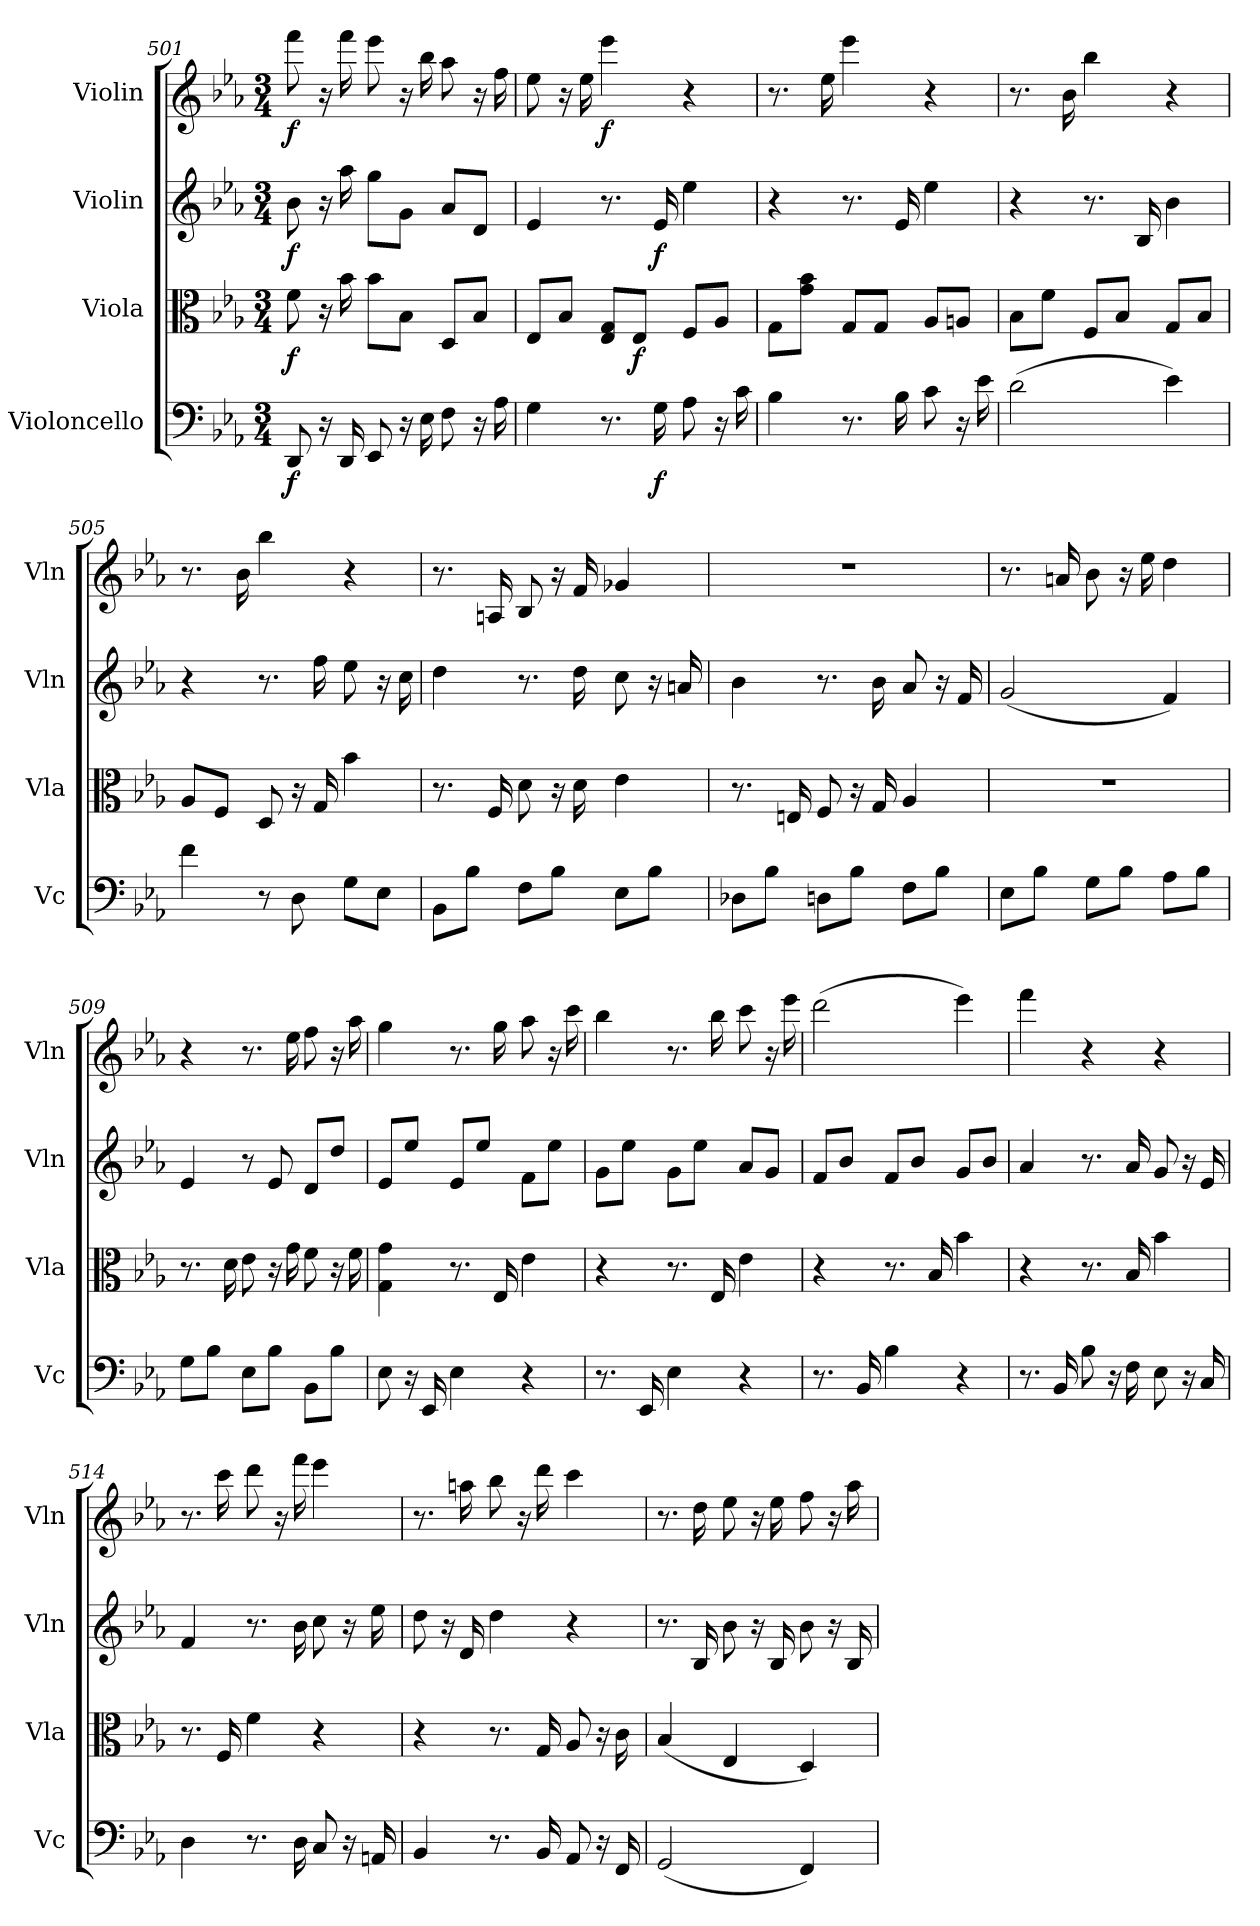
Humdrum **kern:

**kern	**dynam	**kern	**dynam	**kern	**dynam	**kern	**dynam
*part4	*part4	*part3	*part3	*part2	*part2	*part1	*part1
*staff4	*staff4	*staff3	*staff3	*staff2	*staff2	*staff1	*staff1
*I"Violoncello	*	*I"Viola	*	*I"Violin	*	*I"Violin	*
*I'Vc	*	*I'Vla	*	*I'Vln	*	*I'Vln	*
*clefF4	*	*clefC3	*	*clefG2	*	*clefG2	*
*k[b-e-a-]	*	*k[b-e-a-]	*	*k[b-e-a-]	*	*k[b-e-a-]	*
*E-:	*	*E-:	*	*E-:	*	*E-:	*
*M3/4	*	*M3/4	*	*M3/4	*	*M3/4	*
=501	=501	=501	=501	=501	=501	=501	=501
8DD	f	8f	f	8b-	f	8fff	f
16r	.	16r	.	16r	.	16r	.
16DD	.	16b-	.	16aa-	.	16fff	.
8EE-	.	8b-\L	.	8gg\L	.	8eee-	.
16r	.	8B-\J	.	8g\J	.	16r	.
16E-	.	.	.	.	.	16bb-	.
8F	.	8D/L	.	8a-/L	.	8aa-	.
16r	.	8B-/J	.	8d/J	.	16r	.
16A-	.	.	.	.	.	16ff	.
=502	=502	=502	=502	=502	=502	=502	=502
4G	.	8E-/L	.	4e-	.	8ee-	.
.	.	8B-/J	.	.	.	16r	.
.	.	.	.	.	.	16ee-	.
8.r	.	8E-/ 8G/L	.	8.r	.	4eee-	f
.	.	8E-/J	f	.	.	.	.
16G	f	.	.	16e-	f	.	.
8A-	.	8F/L	.	4ee-	.	4r	.
16r	.	8A-/J	.	.	.	.	.
16c	.	.	.	.	.	.	.
=503	=503	=503	=503	=503	=503	=503	=503
4B-	.	8G\L	.	4r	.	8.r	.
.	.	8g\ 8b-\J	.	.	.	.	.
.	.	.	.	.	.	16ee-	.
8.r	.	8G/L	.	8.r	.	4eee-	.
.	.	8G/J	.	.	.	.	.
16B-	.	.	.	16e-	.	.	.
8c	.	8A-/L	.	4ee-	.	4r	.
16r	.	8An/J	.	.	.	.	.
16e-	.	.	.	.	.	.	.
=504	=504	=504	=504	=504	=504	=504	=504
(2d	.	8B-\L	.	4r	.	8.r	.
.	.	8f\J	.	.	.	.	.
.	.	.	.	.	.	16b-	.
.	.	8F/L	.	8.r	.	4bb-	.
.	.	8B-/J	.	.	.	.	.
.	.	.	.	16B-	.	.	.
4e-)	.	8G/L	.	4b-	.	4r	.
.	.	8B-/J	.	.	.	.	.
=505	=505	=505	=505	=505	=505	=505	=505
4f	.	8A-/L	.	4r	.	8.r	.
.	.	8F/J	.	.	.	.	.
.	.	.	.	.	.	16b-	.
8r	.	8D	.	8.r	.	4bb-	.
8D	.	16r	.	.	.	.	.
.	.	16G	.	16ff	.	.	.
8G\L	.	4b-	.	8ee-	.	4r	.
8E-\J	.	.	.	16r	.	.	.
.	.	.	.	16cc	.	.	.
=506	=506	=506	=506	=506	=506	=506	=506
8BB-\L	.	8.r	.	4dd	.	8.r	.
8B-\J	.	.	.	.	.	.	.
.	.	16F	.	.	.	16An	.
8F\L	.	8d	.	8.r	.	8B-	.
8B-\J	.	16r	.	.	.	16r	.
.	.	16d	.	16dd	.	16f	.
8E-\L	.	4e-	.	8cc	.	4g-X	.
8B-\J	.	.	.	16r	.	.	.
.	.	.	.	16an	.	.	.
=507	=507	=507	=507	=507	=507	=507	=507
8D-X\L	.	8.r	.	4b-	.	2.r	.
8B-\J	.	.	.	.	.	.	.
.	.	16En	.	.	.	.	.
8Dn\L	.	8F	.	8.r	.	.	.
8B-\J	.	16r	.	.	.	.	.
.	.	16G	.	16b-	.	.	.
8F\L	.	4A-	.	8a-	.	.	.
8B-\J	.	.	.	16r	.	.	.
.	.	.	.	16f	.	.	.
=508	=508	=508	=508	=508	=508	=508	=508
8E-\L	.	2.r	.	(2g	.	8.r	.
8B-\J	.	.	.	.	.	.	.
.	.	.	.	.	.	16an	.
8G\L	.	.	.	.	.	8b-	.
8B-\J	.	.	.	.	.	16r	.
.	.	.	.	.	.	16ee-	.
8A-\L	.	.	.	4f)	.	4dd	.
8B-\J	.	.	.	.	.	.	.
=509	=509	=509	=509	=509	=509	=509	=509
8G\L	.	8.r	.	4e-	.	4r	.
8B-\J	.	.	.	.	.	.	.
.	.	16d	.	.	.	.	.
8E-\L	.	8e-	.	8r	.	8.r	.
8B-\J	.	16r	.	8e-	.	.	.
.	.	16g	.	.	.	16ee-	.
8BB-\L	.	8f	.	8d/L	.	8ff	.
8B-\J	.	16r	.	8dd/J	.	16r	.
.	.	16f	.	.	.	16aa-	.
=510	=510	=510	=510	=510	=510	=510	=510
8E-	.	4G 4g	.	8e-/L	.	4gg	.
16r	.	.	.	8ee-/J	.	.	.
16EE-	.	.	.	.	.	.	.
4E-	.	8.r	.	8e-/L	.	8.r	.
.	.	.	.	8ee-/J	.	.	.
.	.	16E-	.	.	.	16gg	.
4r	.	4e-	.	8f\L	.	8aa-	.
.	.	.	.	8ee-\J	.	16r	.
.	.	.	.	.	.	16ccc	.
=511	=511	=511	=511	=511	=511	=511	=511
8.r	.	4r	.	8g\L	.	4bb-	.
.	.	.	.	8ee-\J	.	.	.
16EE-	.	.	.	.	.	.	.
4E-	.	8.r	.	8g\L	.	8.r	.
.	.	.	.	8ee-\J	.	.	.
.	.	16E-	.	.	.	16bb-	.
4r	.	4e-	.	8a-/L	.	8ccc	.
.	.	.	.	8g/J	.	16r	.
.	.	.	.	.	.	16eee-	.
=512	=512	=512	=512	=512	=512	=512	=512
8.r	.	4r	.	8f/L	.	(2ddd	.
.	.	.	.	8b-/J	.	.	.
16BB-	.	.	.	.	.	.	.
4B-	.	8.r	.	8f/L	.	.	.
.	.	.	.	8b-/J	.	.	.
.	.	16B-	.	.	.	.	.
4r	.	4b-	.	8g/L	.	4eee-)	.
.	.	.	.	8b-/J	.	.	.
=513	=513	=513	=513	=513	=513	=513	=513
8.r	.	4r	.	4a-	.	4fff	.
16BB-	.	.	.	.	.	.	.
8B-	.	8.r	.	8.r	.	4r	.
16r	.	.	.	.	.	.	.
16F	.	16B-	.	16a-	.	.	.
8E-	.	4b-	.	8g	.	4r	.
16r	.	.	.	16r	.	.	.
16C	.	.	.	16e-	.	.	.
=514	=514	=514	=514	=514	=514	=514	=514
4D	.	8.r	.	4f	.	8.r	.
.	.	16F	.	.	.	16ccc	.
8.r	.	4f	.	8.r	.	8ddd	.
.	.	.	.	.	.	16r	.
16D	.	.	.	16b-	.	16fff	.
8C	.	4r	.	8cc	.	4eee-	.
16r	.	.	.	16r	.	.	.
16AAn	.	.	.	16ee-	.	.	.
=515	=515	=515	=515	=515	=515	=515	=515
4BB-	.	4r	.	8dd	.	8.r	.
.	.	.	.	16r	.	.	.
.	.	.	.	16d	.	16aan	.
8.r	.	8.r	.	4dd	.	8bb-	.
.	.	.	.	.	.	16r	.
16BB-	.	16G	.	.	.	16ddd	.
8AA-	.	8A-	.	4r	.	4ccc	.
16r	.	16r	.	.	.	.	.
16FF	.	16c	.	.	.	.	.
=516	=516	=516	=516	=516	=516	=516	=516
(2GG	.	(4B-	.	8.r	.	8.r	.
.	.	.	.	16B-	.	16dd	.
.	.	4E-	.	8b-	.	8ee-	.
.	.	.	.	16r	.	16r	.
.	.	.	.	16B-	.	16ee-	.
4FF)	.	4D)	.	8b-	.	8ff	.
.	.	.	.	16r	.	16r	.
.	.	.	.	16B-	.	16aa-	.
=	=	=	=	=	=	=	=
*-	*-	*-	*-	*-	*-	*-	*-
